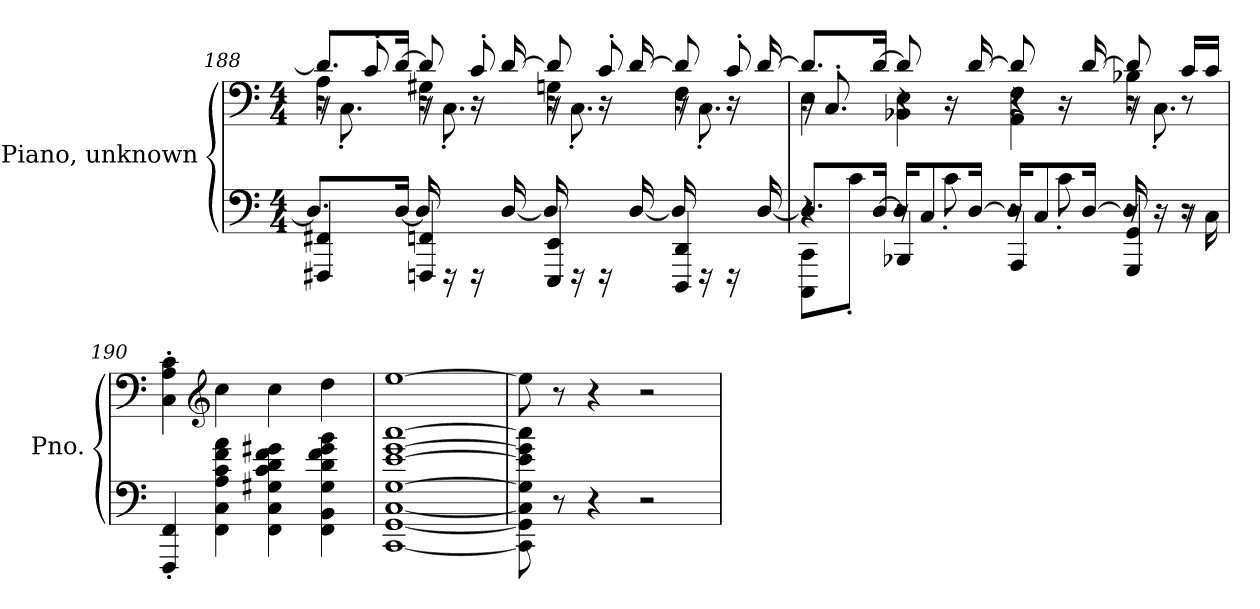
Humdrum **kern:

**kern	**kern
*part1	*part1
*staff2	*staff1
*I"Piano, unknown	*
*I'Pno.	*
!!LO:PB:g=z
*clefF4	*clefF4
*k[]	*k[]
*M4/4	*M4/4
=188	=188
*^	*^
*	*	*	*^
*	*	*	*	*^
4FFF#X/ 4FF#X/	8.D/L]	8r	4A\	8.d/L]	16r
.	.	.	.	.	8.C'\
.	.	8c'/	.	.	.
.	[16D/Jk	.	.	[16d/Jk	.
4FFFn/ 4FFn/	16D/]	8r	4G#X\	8d/]	16r
.	16r	.	.	.	8.C'\
.	16r	8c'/	.	16r	.
.	[16D/	.	.	[16d/	.
4EEE/ 4EE/	16D/]	8r	4Gn\	8d/]	16r
.	16r	.	.	.	8.C'\
.	16r	8c'/	.	16r	.
.	[16D/	.	.	[16d/	.
4DDD/ 4DD/	16D/]	8r	4F\	8d/]	16r
.	16r	.	.	.	8.C'\
.	16r	8c'/	.	16r	.
.	[16D/	.	.	[16d/	.
!!LO:LB:g=z	!!	!!	!!
=189	=189	=189	=189	=189	=189
*	*^	*	*	*	*
4r	8CCC\ 8CC\L	8.D/L]	16r	4E\	8.d/L]	2r
.	.	.	8.C'/	.	.	.
.	8c'\J	.	.	.	.	.
.	.	[16D/Jk	.	.	[16d/Jk	.
4BBB-X/	8r	16D/KL]	4r	4BB-X\ 4E\	8d/]	.
.	.	8C/	.	.	.	.
.	8c'\	.	.	.	16r	.
.	.	[16D/Jk	.	.	[16d/	.
4AAA/	8r	16D/KL]	4r	4AA\ 4F\	8d/]	4r
.	.	8C/	.	.	.	.
.	8c'\	.	.	.	16r	.
.	.	[16D/Jk	.	.	[16d/	.
4GGG/ 4GG/	8r	16D/]	8r	4B-X\	8d/]	16r
.	.	16r	.	.	.	8.C'\
.	16r	8r	16c/LL	.	8r	.
.	16C\	.	16c/JJ	.	.	.
*v	*v	*v	*	*	*	*
*	*v	*v	*v	*v
=190	=190
4FFF/' 4FF/'	4C\' 4A\' 4c\'
*	*clefG2
4FF\ 4C\ 4A\ 4c\ 4f\ 4a\	4cc\
4FF\ 4C\ 4G#X\ 4c\ 4d\ 4f\ 4g#X\	4cc\
4FF\ 4BB\ 4G#\ 4d\ 4f\ 4g#\ 4b\	4dd\
=191	=191
[1CC [1GG [1C [1G [1e [1g [1cc	[1ee
=192	=192
8CC\] 8GG\] 8C\] 8G\] 8e\] 8g\] 8cc\]	8ee\]
8r	8r
4r	4r
2r	2r
=	=
*-	*-
